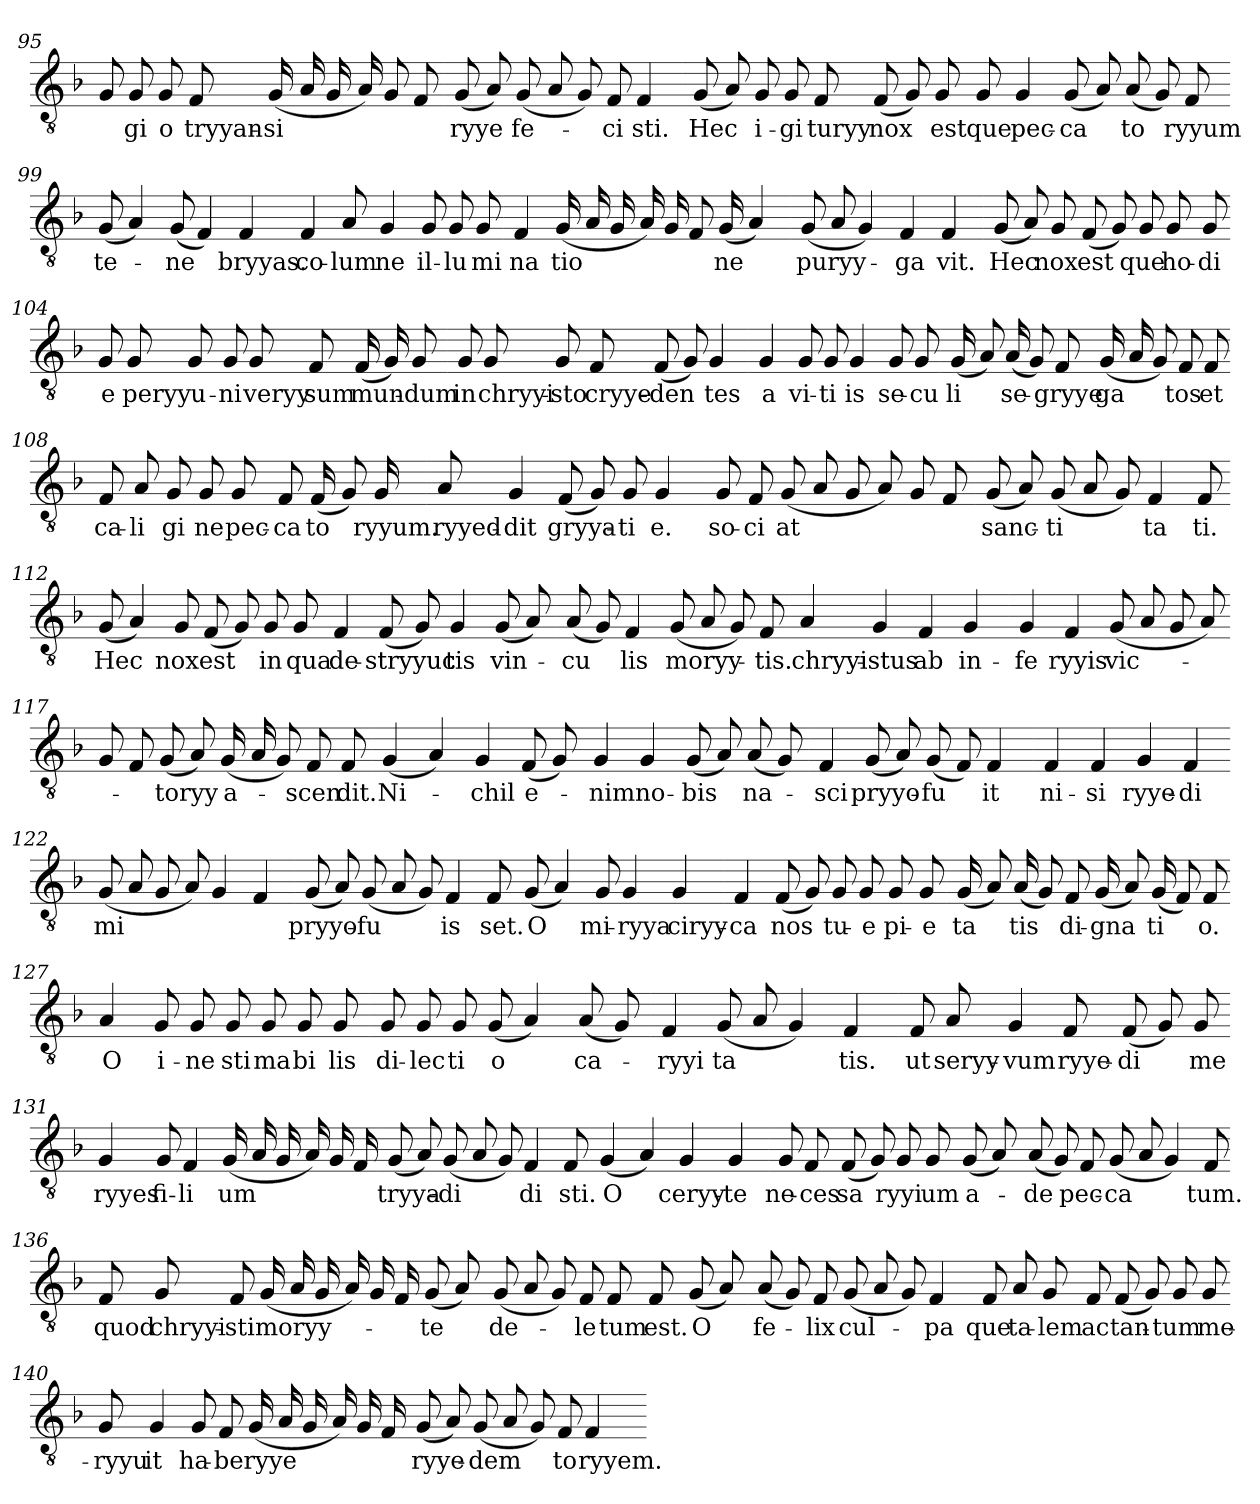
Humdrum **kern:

**kern	**text
*part1	*part1
*staff1	*staff1
*clefGv2	*
*k[b-]	*
=95	=95
8G	.
8G	gi
8G	-o
8F	tryyan-
(16G	si
16A	.
16G	.
16A)	.
8G	.
8F	.
=96-	=96-
(8G	-ryye
8A)	.
(8G	fe-
8A	.
8G)	.
8F	ci
4F	-sti.
=97-	=97-
(8G	Hec
8A)	.
8G	i-
8G	gi
8F	-turyy
(8F	nox
8G)	.
8G	est
=98-	=98-
8G	que
4G	pec-
(8G	ca
8A)	.
(8A	to
8G)	.
8F	-ryyum
=99-	=99-
(8G	te-
4A)	.
(8G	ne
4F)	.
4F	-bryyas.
=100-	=100-
4F	co-
8A	lum
4G	-ne
8G	il-
8G	lu
8G	mi
=101-	=101-
4F	na
(16G	tio
16A	.
16G	.
16A)	.
16G	.
8F	.
(16G	-ne
4A)	.
=102-	=102-
(8G	puryy-
8A	.
4G)	.
4F	ga
4F	-vit.
=103-	=103-
(8G	Hec
8A)	.
8G	nox
(8F	est
8G)	.
8G	que
8G	ho-
8G	di
=104-	=104-
8G	-e
8G	peryy
8G	u-
8G	ni
8G	veryy
8F	-sum
(16F	mun-
16G)	.
8G	-dum
=105-	=105-
8G	in
8G	chryyi-
8G	-sto
8F	cryye-
(8F	den
8G)	.
4G	-tes
=106-	=106-
4G	a
8G	vi-
8G	ti
4G	-is
8G	se-
8G	cu
=107-	=107-
(16G	-li
8A)	.
(16A	se-
8G)	.
8F	gryye
(16G	ga
16A	.
8G)	.
8F	-tos
8F	et
=108-	=108-
8F	ca-
8A	li
8G	gi
8G	-ne
8G	pec-
8F	ca
(16F	to
8G)	.
16G	-ryyum.
=109-	=109-
8A	ryyed-
4G	-dit
(8F	gryya-
8G)	.
8G	ti
4G	-e.
=110-	=110-
8G	so-
8F	ci
(8G	-at
8A	.
8G	.
8A)	.
8G	.
8F	.
=111-	=111-
(8G	sanc-
8A)	.
(8G	ti
8A	.
8G)	.
4F	ta
8F	-ti.
=112-	=112-
(8G	Hec
4A)	.
8G	nox
(8F	est
8G)	.
8G	in
8G	qua
=113-	=113-
4F	de-
(8F	stryyuc
8G)	.
4G	-tis
(8G	vin-
8A)	.
=114-	=114-
(8A	cu
8G)	.
4F	-lis
(8G	moryy-
8A	.
8G)	.
8F	-tis.
=115-	=115-
4A	chryyi-
4G	-stus
4F	ab
4G	in-
=116-	=116-
4G	fe
4F	-ryyis
(8G	vic-
8A	.
8G	.
8A)	.
=117-	=117-
8G	.
8F	.
(8G	-toryy
8A)	.
(16G	a-
16A	.
8G)	.
8F	scen
8F	-dit.
=118-	=118-
(4G	Ni-
4A)	.
4G	-chil
(8F	e-
8G)	.
=119-	=119-
4G	-nim
4G	no-
(8G	-bis
8A)	.
(8A	na-
8G)	.
=120-	=120-
4F	-sci
(8G	pryyo-
8A)	.
(8G	fu
8F)	.
4F	-it
=121-	=121-
4F	ni-
4F	-si
4G	ryye-
4F	di
=122-	=122-
(8G	-mi
8A	.
8G	.
8A)	.
4G	.
4F	.
=123-	=123-
(8G	pryyo-
8A)	.
(8G	fu
8A	.
8G)	.
4F	is
8F	-set.
=124-	=124-
(8G	O
4A)	.
8G	mi-
4G	-ryya
4G	ciryy-
=125-	=125-
4F	-ca
(8F	nos
8G)	.
8G	tu-
8G	-e
8G	pi-
8G	e
=126-	=126-
(16G	ta
8A)	.
(16A	-tis
8G)	.
8F	di-
(16G	gna
8A)	.
(16G	ti
8F)	.
8F	-o.
=127-	=127-
4A	O
8G	i-
8G	ne
8G	sti
8G	ma
8G	bi
8G	-lis
=128-	=128-
8G	di-
8G	lec
8G	ti
(8G	-o
4A)	.
(8A	ca-
8G)	.
=129-	=129-
4F	ryyi
(8G	ta
8A	.
4G)	.
4F	-tis.
=130-	=130-
8F	ut
8A	seryy-
4G	-vum
8F	ryye-
(8F	di
8G)	.
8G	me
=131-	=131-
4G	-ryyes
8G	fi-
4F	li
(16G	-um
16A	.
16G	.
16A)	.
16G	.
16F	.
=132-	=132-
(8G	tryya-
8A)	.
(8G	di
8A	.
8G)	.
4F	di
8F	-sti.
=133-	=133-
(4G	O
4A)	.
4G	ceryy-
4G	-te
=134-	=134-
8G	ne-
8F	ces
(8F	sa
8G)	.
8G	ryyi
8G	-um
(8G	a-
8A)	.
=135-	=135-
(8A	-de
8G)	.
8F	pec-
(8G	ca
8A	.
4G)	.
8F	-tum.
=136-	=136-
8F	quod
8G	chryyi-
8F	-sti
(16G	moryy-
16A	.
16G	.
16A)	.
16G	.
16F	.
(8G	-te
8A)	.
=137-	=137-
(8G	de-
8A	.
8G)	.
8F	le
8F	-tum
8F	est.
(8G	O
8A)	.
=138-	=138-
(8A	fe-
8G)	.
8F	-lix
(8G	cul-
8A	.
8G)	.
4F	-pa
=139-	=139-
8F	que
8A	ta-
8G	-lem
8F	ac
(8F	tan-
8G)	.
8G	-tum
8G	me-
=140-	=140-
8G	ryyu
4G	-it
8G	ha-
8F	be
(16G	-ryye
16A	.
16G	.
16A)	.
16G	.
16F	.
=141-	=141-
(8G	ryye-
8A)	.
(8G	dem
8A	.
8G)	.
8F	to
4F	-ryyem.
=-	=-
*-	*-
